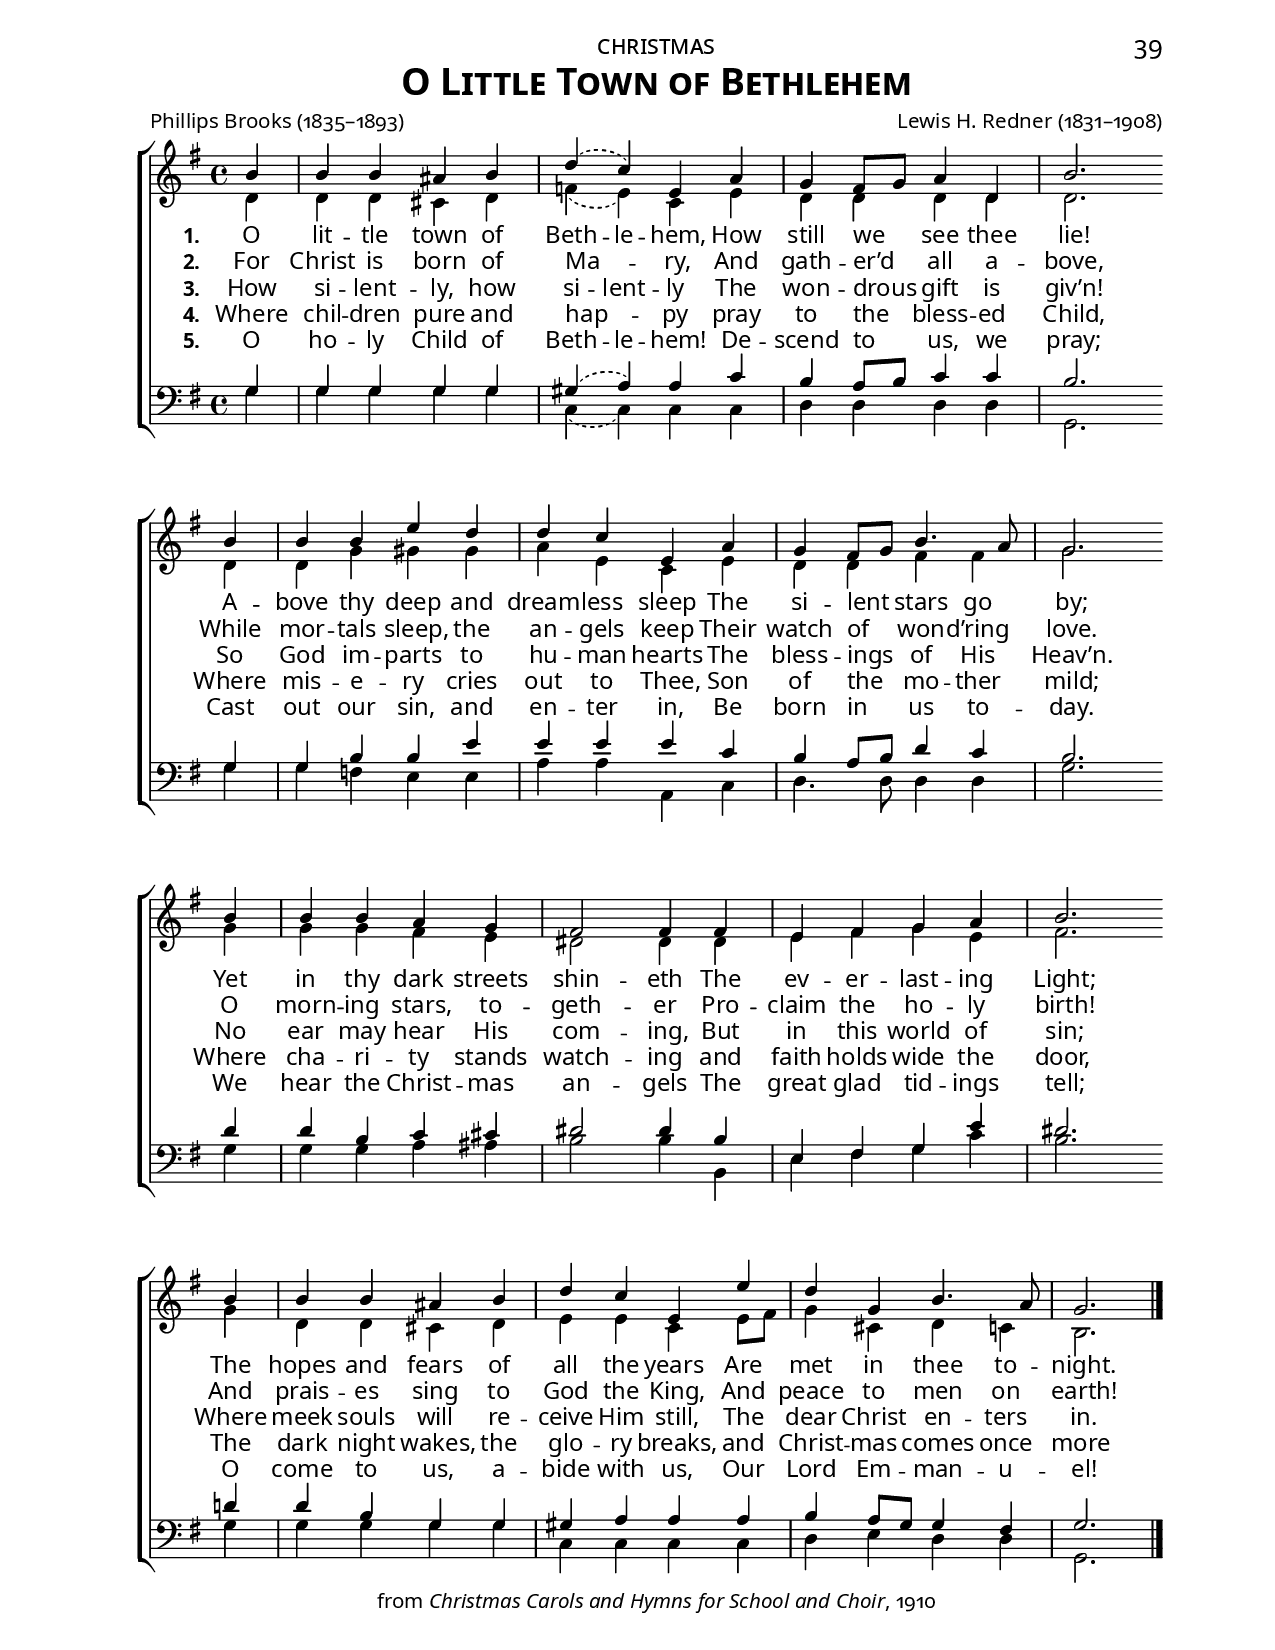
\version "2.14.2"
\include "util.ly"
\header {
  title = \markup{\override #'(font-name . "Garamond Premier Pro Semibold"){ \abs-fontsize #18 \smallCapsOldStyle"O Little Town of Bethlehem"}}
  poet = \markup\oldStyleNum"Phillips Brooks (1835–1893)"
  composer = \markup\oldStyleNum"Lewis H. Redner (1831–1908)"
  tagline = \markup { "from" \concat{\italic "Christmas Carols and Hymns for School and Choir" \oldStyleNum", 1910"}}
}
\paper {
  paper-height = 11\in
  paper-width = 8.5\in
  indent = 0\in
  %system-system-spacing = #'((basic-distance . 10) (padding . 0))
  %system-system-spacing =
  %  #'((basic-distance . 0)
  %     (minimum-distance . 0)
  %     (padding . -0.35)
  %     (stretchability . 100))
  ragged-last-bottom = ##f
  ragged-bottom = ##f
  two-sided = ##t
  inner-margin = 1\in
  outer-margin = 0.75\in
  top-margin = 0.26\in
  bottom-margin = 0.25\in
  first-page-number = #039
  print-first-page-number = ##t
  headerLine = \markup{\override #'(font-name . "Garamond Premier Pro") \smallCapsOldStyle"christmas"}
  oddHeaderMarkup = \markup\fill-line{
     \override #'(font-name . "Garamond Premier Pro")\abs-fontsize #12.5
     \combine 
        \fill-line{"" \on-the-fly #print-page-number-check-first
        \oldStylePageNum""
        }
        \fill-line{\headerLine}
  }
  evenHeaderMarkup = \markup {
     \override #'(font-name . "Garamond Premier Pro")\abs-fontsize #12.5
     \combine
        \on-the-fly #print-page-number-check-first
        \oldStylePageNum""
        \fill-line{\headerLine}
  }
}
#(set-global-staff-size 18) \paper{ #(define fonts (make-pango-font-tree "Garamond Premier Pro" "Garamond Premier Pro" "Garamond Premier Pro" (/ 18 20))) }
global = {
  \key g \major
  \time 4/4
  \autoBeamOff
  \override DynamicLineSpanner #'staff-padding = #0.0
  \override DynamicLineSpanner #'Y-extent = #'(-1 . 1)
}

sopMusic = \relative c'' {
  \partial 4 b4 |
  b b ais b |
  \slurDashed d( c) e, a |
  \slurSolid g fis8[ g] a4 d, |
  b'2. \bar""\break b4 |
  
  b b e d |
  d c e, a |
  g fis8[ g] b4. a8 |
  g2. \bar""\break b4 |
  
  b b a g |
  fis2 fis4 fis |
  e fis g a |
  b2. \bar""\break b4 |
  
  b b ais b |
  d c e, e' |
  d g, b4. a8 |
  \partial 4*3 g2. \bar "|."
}
sopWords = \lyricmode {
  
}

altoMusic = \relative c' {
  d4 |
  d d cis d |
  \slurDashed f( e) c e |
  d d d d |
  d2. d4 |
  
  d g gis gis |
  a e c e |
  d d fis fis |
  g2. g4 |
  
  g g fis e |
  dis2 dis4 dis |
  e fis g e |
  fis2. g4 |
  
  d d cis d |
  \slurSolid e e c e8[ fis] |
  g4 cis, d4 c |
  b2. \bar "|."
}
altoWords = \lyricmode {
  \dropLyricsIX
  \set stanza = #"1. "
  \set ignoreMelismata = ##t
  O lit -- tle town of Beth -- le -- hem,
  How still we _ see thee lie!
  A -- bove thy deep and dream -- less sleep
  The si -- lent _ \set associatedVoice = "altos" stars go by; \unset associatedVoice
  Yet in thy dark streets shin -- eth
  The ev -- er -- last -- ing Light;
  The hopes and fears of all the years
  Are met in \set associatedVoice = "altos" thee to -- night.
}
altoWordsII = \lyricmode {
  \dropLyricsIX
  \set stanza = #"2. "
  \set ignoreMelismata = ##t
  For Christ is born of Ma -- _ ry,
  And gath -- er’d _ all a -- bove,
  While mor -- tals sleep, the an -- gels keep
  Their watch of _ \set associatedVoice = "altos" won -- d’ring love. \unset associatedVoice
  O morn -- ing stars, to -- geth -- er
  Pro -- claim the ho -- ly birth!
  And prais -- es sing to God the King,
  And peace to \set associatedVoice = "altos" men on earth!
}
altoWordsIII = \lyricmode {
  \dropLyricsIX
  \set stanza = #"3. "
  \set ignoreMelismata = ##t
  How si -- lent -- ly, how si -- lent -- ly
  The won -- drous _ gift is giv’n!
  So God im -- parts to hu -- man hearts
  The bless -- ings _ \set associatedVoice = "altos" of His Heav’n. \unset associatedVoice
  No ear may hear His com -- ing,
  But in this world of sin;
  Where meek souls will re -- ceive Him still,
  The dear Christ \set associatedVoice = "altos" en -- ters in.
}
altoWordsIV = \lyricmode {
  \dropLyricsIX
\set ignoreMelismata = ##t
  \set stanza = #"4. "
  Where chil -- dren pure and hap -- _ py
    pray to the _ bless -- ed Child,
  Where mis -- e -- ry cries out to Thee,
    Son of the _ \set associatedVoice = "altos" mo -- ther mild; \unset associatedVoice
  Where cha -- ri -- ty stands watch -- ing
    and faith holds wide the door,
  The dark night wakes, the glo -- ry breaks,
    and Christ -- \set associatedVoice = "altos" mas comes once more
}
altoWordsV = \lyricmode {
  \dropLyricsIX
\set ignoreMelismata = ##t
  \set stanza = #"5. "

  O ho -- ly Child of Beth -- le -- hem!
  De -- scend to _ us, we pray;
  Cast out our sin, and en -- ter in,
  Be born in _ \set associatedVoice = "altos" us to -- day. \unset associatedVoice
  We hear the Christ -- mas an -- gels
  The great glad tid -- ings tell;
  O come to us, a -- bide with us,
  Our Lord \set associatedVoice = "altos" Em -- man -- u -- el!
}

tenorMusic = \relative c' {
  g4 |
  g g g g |
  \slurDashed gis( a) a c |
  \slurSolid b a8[ b] c4 c |
  b2. g4 |
  
  g b b e |
  e e e c |
  b a8[ b] d4 c |
  b2. d4 |
  
  d b c cis |
  dis2 dis4 b |
  e, fis g e' |
  dis2. d4 |
  
  d b g g |
  gis a a a |
  b a8[ g] g4 fis |
  g2. \bar "|."
}
tenorWords = \lyricmode {

}

bassMusic = \relative c' {
  g4 |
  g g g g |
  \slurDashed c,( c) c c |
  d d d d |
  g,2. g'4 |
  
  g f e e |
  a a a, c |
  d4. d8 d4 d |
  g2. g4 |
  
  g g a ais | 
  b2 b4 b, |
  e fis g c |
  b2. g4 |
  
  g g g g |
  c, c c c |
  d e d4 d |
  g,2. \bar "|."
}
bassWords = \lyricmode {

}

\score {
  <<
   \new ChoirStaff <<
%    \new Lyrics = sopranos \with { \override VerticalAxisGroup #'nonstaff-relatedstaff-spacing = #'((basic-distance . 1)) }
    \new Staff = women <<
      \new Voice = "sopranos" { \voiceOne << \global \sopMusic >> }
      \new Voice = "altos" { \voiceTwo << \global \altoMusic >> }
    >>
    \new Lyrics \with { alignAboveContext = #"women" } \lyricsto "sopranos" \sopWords
    \new Lyrics = "altosV"  \with { alignBelowContext = #"women" } \lyricsto "sopranos" \altoWordsV
    \new Lyrics = "altosIV"  \with { alignBelowContext = #"women" } \lyricsto "sopranos" \altoWordsIV
    \new Lyrics = "altosIII"  \with { alignBelowContext = #"women" } \lyricsto "sopranos" \altoWordsIII
    \new Lyrics = "altosII"  \with { alignBelowContext = #"women" } \lyricsto "sopranos" \altoWordsII
    \new Lyrics = "altos"  \with { alignBelowContext = #"women" \override VerticalAxisGroup #'nonstaff-relatedstaff-spacing = #'((padding . -0.5)) } \lyricsto "sopranos" \altoWords
   \new Staff = men <<
      \clef bass
      \new Voice = "tenors" { \voiceOne << \global \tenorMusic >> }
      \new Voice = "basses" { \voiceTwo << \global \bassMusic >> }
    >>
    \new Lyrics \with { alignAboveContext = #"men" \override VerticalAxisGroup #'nonstaff-relatedstaff-spacing = #'((basic-distance . 1)) } \lyricsto "tenors" \tenorWords
    \new Lyrics \with { alignBelowContext = #"men" \override VerticalAxisGroup #'nonstaff-relatedstaff-spacing = #'((basic-distance . 1)) } \lyricsto "basses" \bassWords
  >>
%    \new PianoStaff << \new Staff { \new Voice { \pianoRH } } \new Staff { \clef "bass" \pianoLH } >>
  >>
  \layout {
  \context {
    \Lyrics
    \override LyricText #'font-size = #1.3
  }
    \context {
      \Score
      %\override SpacingSpanner #'base-shortest-duration = #(ly:make-moment 1 8)
      %\override SpacingSpanner #'common-shortest-duration = #(ly:make-moment 1 4)
    }
    \context {
      % Remove all empty staves
      % \Staff \RemoveEmptyStaves \override VerticalAxisGroup #'remove-first = ##t
    }
    \context {
      \Lyrics
      \override LyricText #'X-offset = #center-on-word
    }
  }
}

